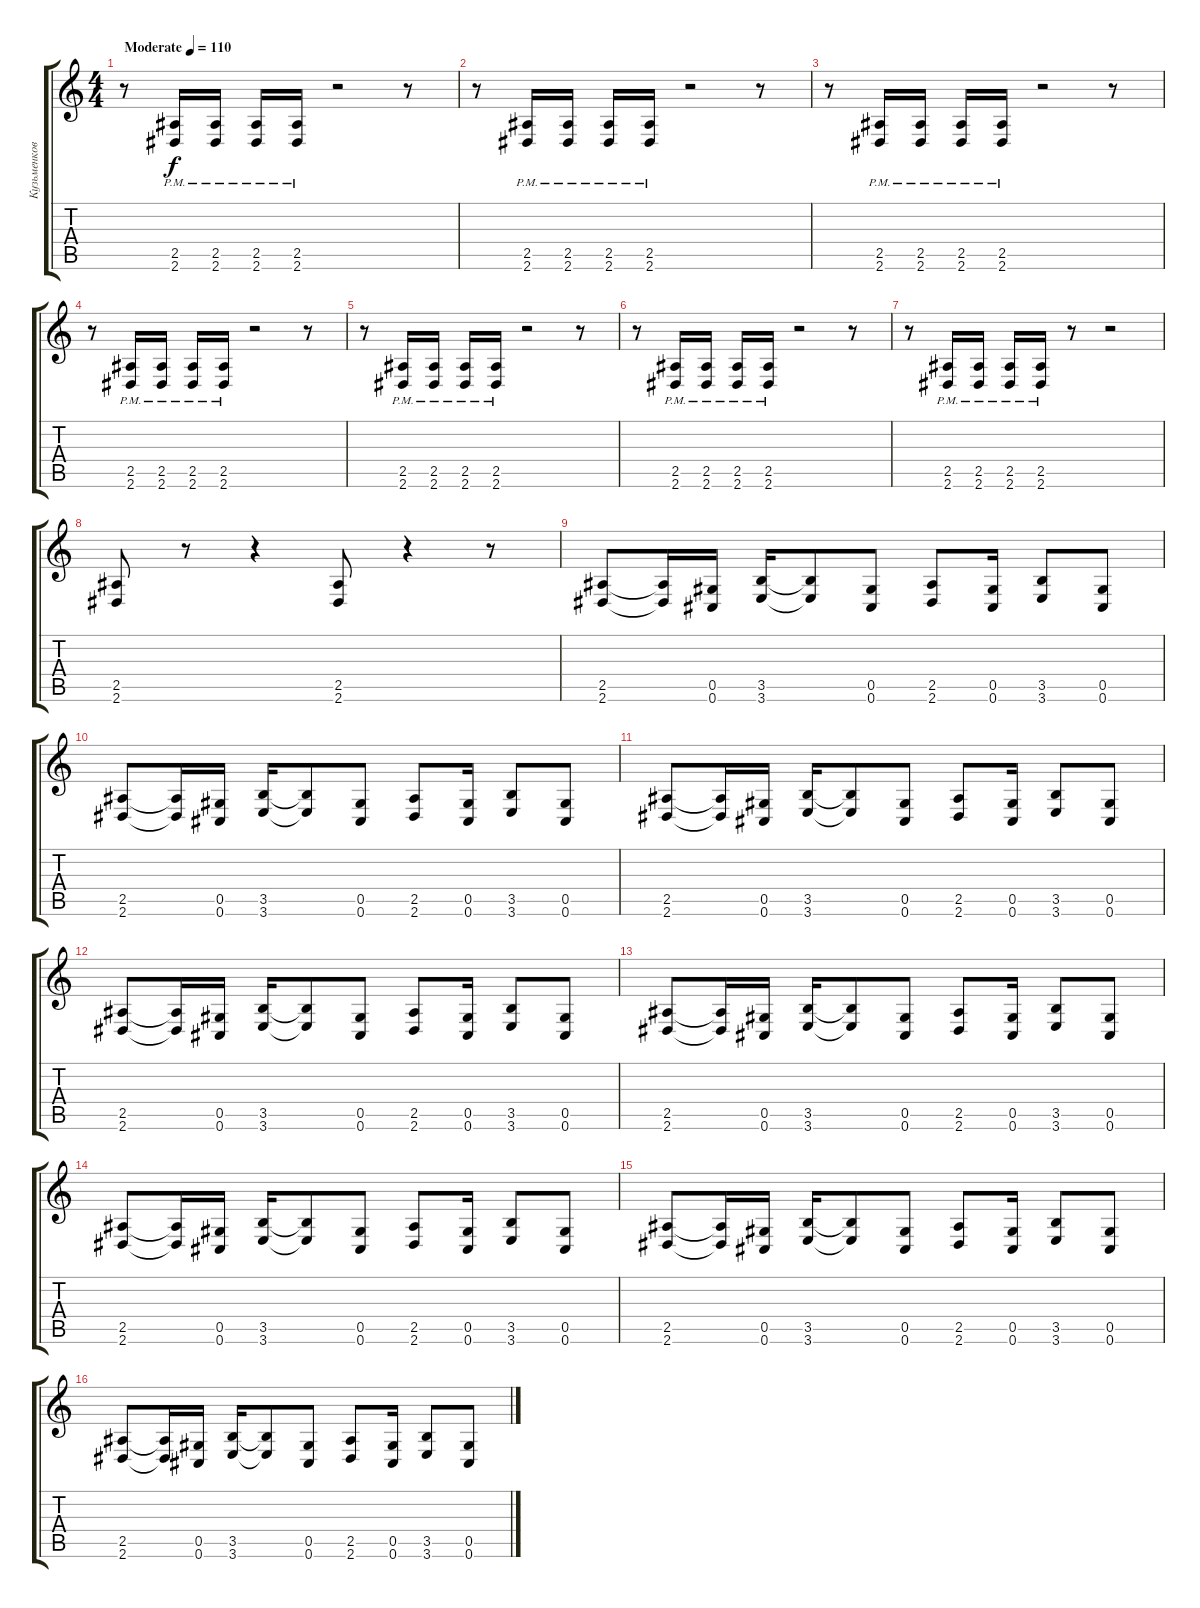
\track ("Кузьменков" "Кузьменков") {instrument distortionguitar}
\staff {score tabs}
\tuning (Eb4 Bb3 Gb3 Db3 Ab2 Db2) {hide}
\ts (4 4)
\tempo (110 "Moderate")
\clef g2
\ks c
r.8{dy f instrument distortionguitar} (2.5{pm} 2.6{pm}).16 (2.5{pm} 2.6{pm}).16 (2.5{pm} 2.6{pm}).16 (2.5{pm} 2.6{pm}).16 r.2 r.8 |
r.8 (2.5{pm} 2.6{pm}).16 (2.5{pm} 2.6{pm}).16 (2.5{pm} 2.6{pm}).16 (2.5{pm} 2.6{pm}).16 r.2 r.8 |
r.8 (2.5{pm} 2.6{pm}).16 (2.5{pm} 2.6{pm}).16 (2.5{pm} 2.6{pm}).16 (2.5{pm} 2.6{pm}).16 r.2 r.8 |
r.8 (2.5{pm} 2.6{pm}).16 (2.5{pm} 2.6{pm}).16 (2.5{pm} 2.6{pm}).16 (2.5{pm} 2.6{pm}).16 r.2 r.8 |
r.8 (2.5{pm} 2.6{pm}).16 (2.5{pm} 2.6{pm}).16 (2.5{pm} 2.6{pm}).16 (2.5{pm} 2.6{pm}).16 r.2 r.8 |
r.8 (2.5{pm} 2.6{pm}).16 (2.5{pm} 2.6{pm}).16 (2.5{pm} 2.6{pm}).16 (2.5{pm} 2.6{pm}).16 r.2 r.8 |
r.8 (2.5{pm} 2.6{pm}).16 (2.5{pm} 2.6{pm}).16 (2.5{pm} 2.6{pm}).16 (2.5{pm} 2.6{pm}).16 r.8 r.2 |
(2.5 2.6).8 r.8 r.4 (2.5 2.6).8 r.4 r.8 |
(2.5 2.6).8 (2.5{t} 2.6{t}).16 (0.5 0.6).16 (3.5 3.6).16 (3.5{t} 3.6{t}).8 (0.5 0.6).8 (2.5 2.6).8 (0.5 0.6).16 (3.5 3.6).8 (0.5 0.6).8 |
(2.5 2.6).8 (2.5{t} 2.6{t}).16 (0.5 0.6).16 (3.5 3.6).16 (3.5{t} 3.6{t}).8 (0.5 0.6).8 (2.5 2.6).8 (0.5 0.6).16 (3.5 3.6).8 (0.5 0.6).8 |
(2.5 2.6).8 (2.5{t} 2.6{t}).16 (0.5 0.6).16 (3.5 3.6).16 (3.5{t} 3.6{t}).8 (0.5 0.6).8 (2.5 2.6).8 (0.5 0.6).16 (3.5 3.6).8 (0.5 0.6).8 |
(2.5 2.6).8 (2.5{t} 2.6{t}).16 (0.5 0.6).16 (3.5 3.6).16 (3.5{t} 3.6{t}).8 (0.5 0.6).8 (2.5 2.6).8 (0.5 0.6).16 (3.5 3.6).8 (0.5 0.6).8 |
(2.5 2.6).8 (2.5{t} 2.6{t}).16 (0.5 0.6).16 (3.5 3.6).16 (3.5{t} 3.6{t}).8 (0.5 0.6).8 (2.5 2.6).8 (0.5 0.6).16 (3.5 3.6).8 (0.5 0.6).8 |
(2.5 2.6).8 (2.5{t} 2.6{t}).16 (0.5 0.6).16 (3.5 3.6).16 (3.5{t} 3.6{t}).8 (0.5 0.6).8 (2.5 2.6).8 (0.5 0.6).16 (3.5 3.6).8 (0.5 0.6).8 |
(2.5 2.6).8 (2.5{t} 2.6{t}).16 (0.5 0.6).16 (3.5 3.6).16 (3.5{t} 3.6{t}).8 (0.5 0.6).8 (2.5 2.6).8 (0.5 0.6).16 (3.5 3.6).8 (0.5 0.6).8 |
(2.5 2.6).8 (2.5{t} 2.6{t}).16 (0.5 0.6).16 (3.5 3.6).16 (3.5{t} 3.6{t}).8 (0.5 0.6).8 (2.5 2.6).8 (0.5 0.6).16 (3.5 3.6).8 (0.5 0.6).8
